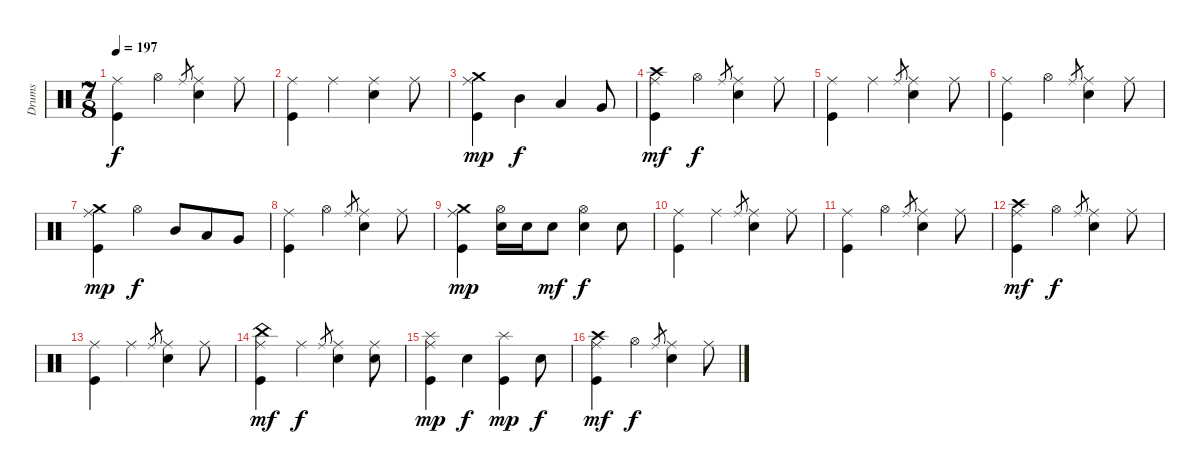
\track ("Drums" "Drums") {instrument percussion}
\staff {score}
\articulation defaults
\ts (7 8)
\tempo 197
\clef neutral
\ks c
("Ride (middle)" "Kick (hit)").4{dy f} "Hi-Hat (open)".4 "Ride (middle)".8{gr} ("Ride (middle)" "Electric Snare (hit)").4 "Ride (middle)".8 |
("Ride (middle)" "Kick (hit)").4 "Ride (middle)".4 ("Ride (middle)" "Electric Snare (hit)").4 "Ride (middle)".8 |
("Crash medium (hit)" "Ride (middle)" "Kick (hit)").4{dy mp} "Mid Tom (hit)".4{dy f} "Low Tom (hit)".4 "Very Low Tom (hit)".8 |
("Crash high (hit)" "Ride (middle)" "Kick (hit)").4{dy mf} "Hi-Hat (open)".4{dy f} "Ride (middle)".8{gr} ("Ride (middle)" "Electric Snare (hit)").4 "Ride (middle)".8 |
("Ride (middle)" "Kick (hit)").4 "Ride (middle)".4 "Ride (middle)".8{gr} ("Ride (middle)" "Electric Snare (hit)").4 "Ride (middle)".8 |
("Ride (middle)" "Kick (hit)").4 "Hi-Hat (open)".4 "Ride (middle)".8{gr} ("Ride (middle)" "Electric Snare (hit)").4 "Ride (middle)".8 |
("Crash medium (hit)" "Ride (middle)" "Kick (hit)").4{dy mp} "Hi-Hat (open)".4{dy f} "Mid Tom (hit)".8 "Low Tom (hit)".8 "Very Low Tom (hit)".8 |
("Ride (middle)" "Kick (hit)").4 "Hi-Hat (open)".4 "Ride (middle)".8{gr} ("Ride (middle)" "Electric Snare (hit)").4 "Ride (middle)".8 |
("Crash medium (hit)" "Ride (middle)" "Kick (hit)").4{dy mp} ("Hi-Hat (open)" "Electric Snare (hit)").16 "Electric Snare (hit)".16 "Electric Snare (hit)".8{dy mf} ("Hi-Hat (open)" "Electric Snare (hit)").4{dy f} "Electric Snare (hit)".8 |
("Ride (middle)" "Kick (hit)").4 "Ride (middle)".4 "Ride (middle)".8{gr} ("Ride (middle)" "Electric Snare (hit)").4 "Ride (middle)".8 |
("Ride (middle)" "Kick (hit)").4 "Hi-Hat (open)".4 "Ride (middle)".8{gr} ("Ride (middle)" "Electric Snare (hit)").4 "Ride (middle)".8 |
("Crash high (hit)" "Ride (middle)" "Kick (hit)").4{dy mf} "Hi-Hat (open)".4{dy f} "Ride (middle)".8{gr} ("Ride (middle)" "Electric Snare (hit)").4 "Ride (middle)".8 |
("Ride (middle)" "Kick (hit)").4 "Ride (middle)".4 "Ride (middle)".8{gr} ("Ride (middle)" "Electric Snare (hit)").4 "Ride (middle)".8 |
("China (hit)" "Ride (middle)" "Kick (hit)").4{dy mf} "Ride (middle)".4{dy f} "Ride (middle)".8{gr} ("Ride (middle)" "Electric Snare (hit)").4 ("Ride (middle)" "Electric Snare (hit)").8 |
("Splash (hit)" "Ride (middle)" "Kick (hit)").4{dy mp} "Electric Snare (hit)".4{dy f} ("Splash (hit)" "Kick (hit)").4{dy mp} "Electric Snare (hit)".8{dy f} |
("Crash high (hit)" "Ride (middle)" "Kick (hit)").4{dy mf} "Hi-Hat (open)".4{dy f} "Ride (middle)".8{gr} ("Ride (middle)" "Electric Snare (hit)").4 "Ride (middle)".8
